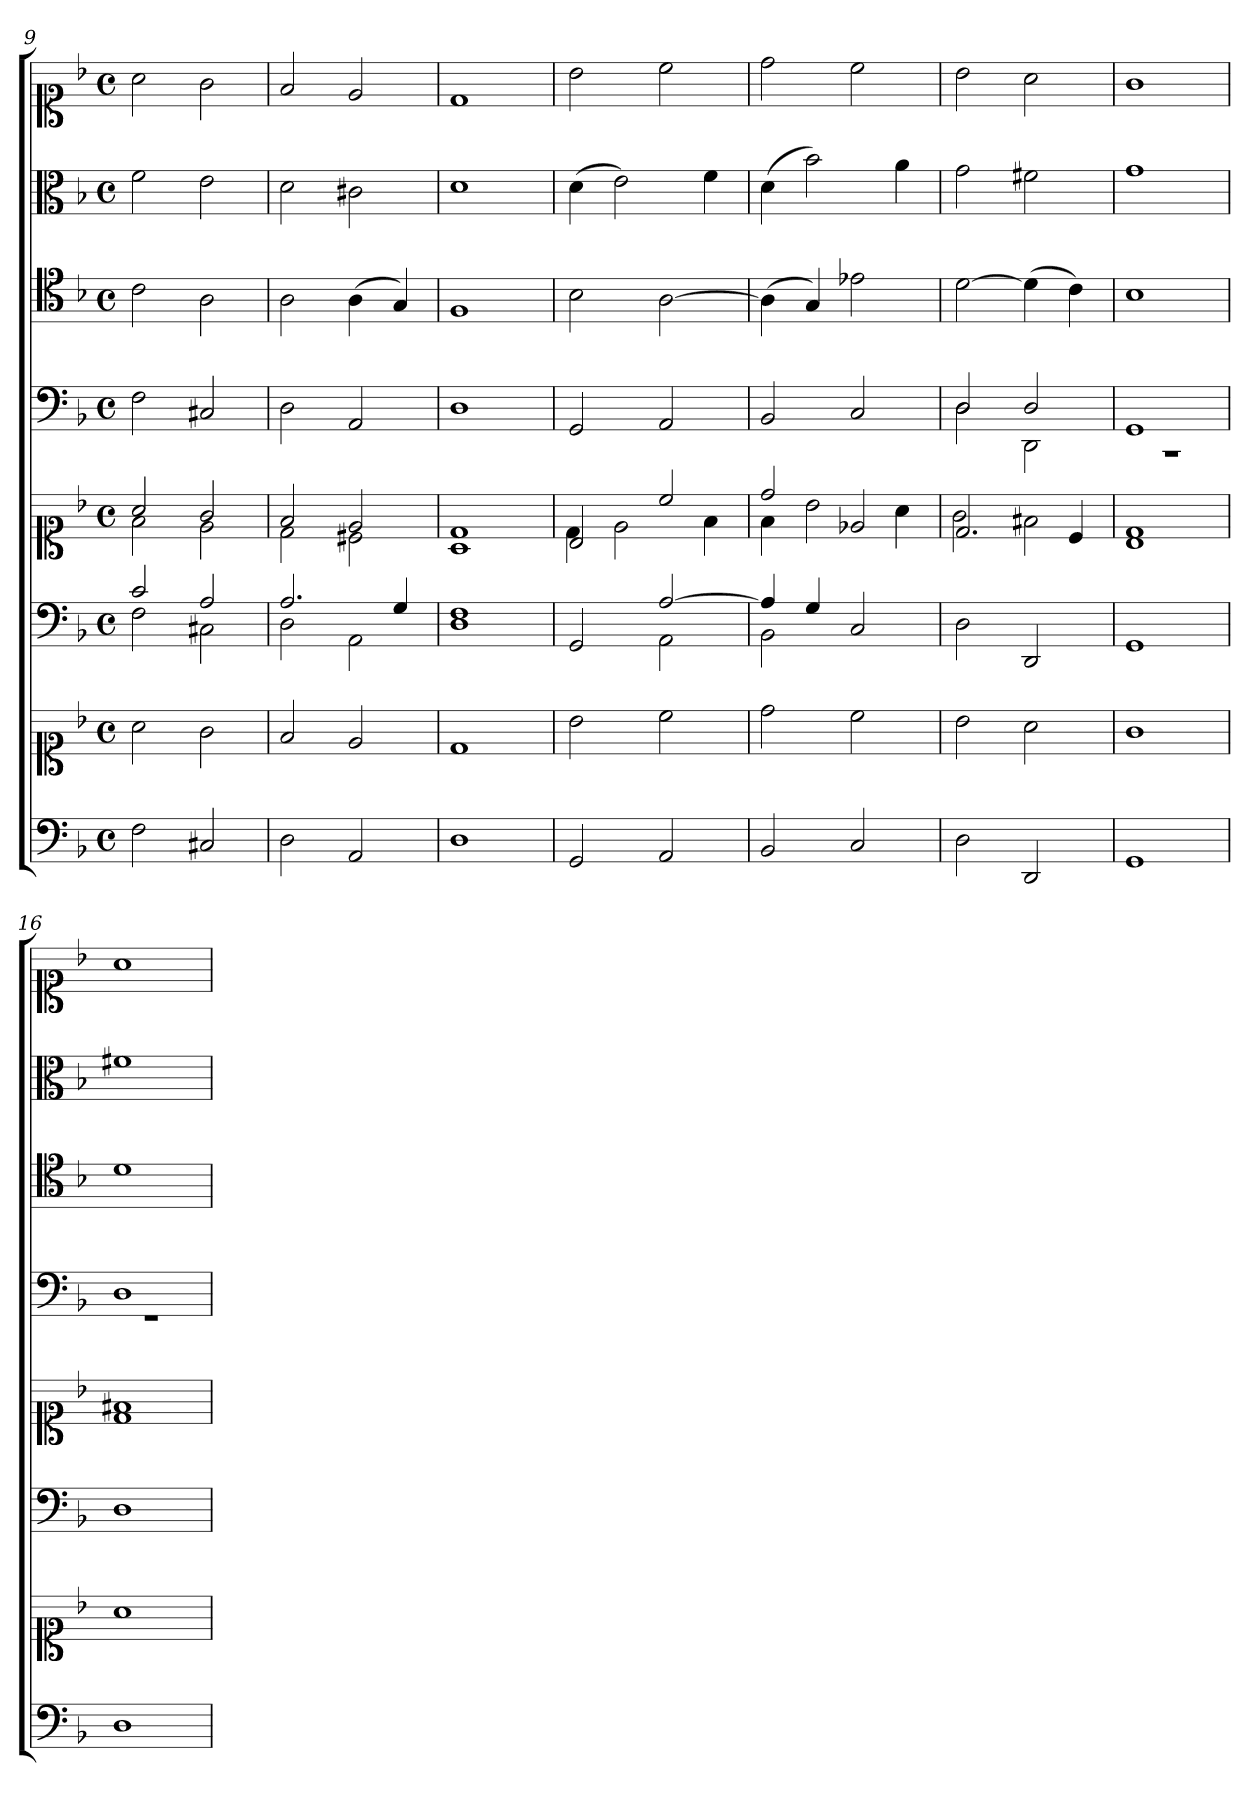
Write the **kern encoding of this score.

**kern	**kern	**kern	**kern	**kern	**kern	**kern	**kern
*part6	*part6	*part5	*part5	*part4	*part3	*part2	*part1
*staff8	*staff7	*staff6	*staff5	*staff4	*staff3	*staff2	*staff1
*clefF4	*clefC1	*clefF4	*clefC1	*clefF4	*clefC4	*clefC3	*clefC1
*k[b-]	*k[b-]	*k[b-]	*k[b-]	*k[b-]	*k[b-]	*k[b-]	*k[b-]
*F:	*F:	*F:	*F:	*F:	*F:	*F:	*F:
*M4/4	*M4/4	*M4/4	*M4/4	*M4/4	*M4/4	*M4/4	*M4/4
*met(c)	*met(c)	*met(c)	*met(c)	*met(c)	*met(c)	*met(c)	*met(c)
=9	=9	=9	=9	=9	=9	=9	=9
*	*	*^	*^	*	*	*	*
2F	2a	2c	2F	2a	2f	2F	2c	2f	2a
2C#X	2g	2A	2C#X	2g	2e	2C#X	2A	2e	2g
=10	=10	=10	=10	=10	=10	=10	=10	=10	=10
2D	2f	2.A	2D	2f	2d	2D	2A	2d	2f
2AA	2e	.	2AA	2e	2c#X	2AA	(4A	2c#X	2e
.	.	4G	.	.	.	.	4G)	.	.
=11	=11	=11	=11	=11	=11	=11	=11	=11	=11
1D	1d	1F	1D	1d	1A	1D	1F	1d	1d
=12	=12	=12	=12	=12	=12	=12	=12	=12	=12
2GG	2b-	4ryy	2GG	2B-	4d	2GG	2B-	(4d	2b-
.	.	4ryy	.	.	2e	.	.	2e)	.
2AA	2cc	[2A	2AA	2cc	.	2AA	[2A	.	2cc
.	.	.	.	.	4f	.	.	4f	.
=13	=13	=13	=13	=13	=13	=13	=13	=13	=13
2BB-	2dd	4A]	2BB-	2dd	4f	2BB-	(4A]	(4d	2dd
.	.	4G	.	.	2b-	.	4G)	2b-)	.
2C	2cc	4ryy	2C	2e-X	.	2C	2e-X	.	2cc
.	.	4ryy	.	.	4a	.	.	4a	.
*	*	*v	*v	*	*	*	*	*	*
=14	=14	=14	=14	=14	=14	=14	=14	=14
*	*	*	*	*	*^	*	*	*
2D	2b-	2D	2.d	2g	2D	2D	[2d	2g	2b-
2DD	2a	2DD	.	2f#X	2D	2DD	(4d]	2f#X	2a
.	.	.	4c	.	.	.	4c)	.	.
=15	=15	=15	=15	=15	=15	=15	=15	=15	=15
1GG	1g	1GG	1B-	1d	1GG	1r	1B-	1g	1g
=16	=16	=16	=16	=16	=16	=16	=16	=16	=16
1D	1a	1D	1d	1f#X	1D	1r	1d	1f#X	1a
*	*	*	*v	*v	*	*	*	*	*
*	*	*	*	*v	*v	*	*	*
=	=	=	=	=	=	=	=
*-	*-	*-	*-	*-	*-	*-	*-
